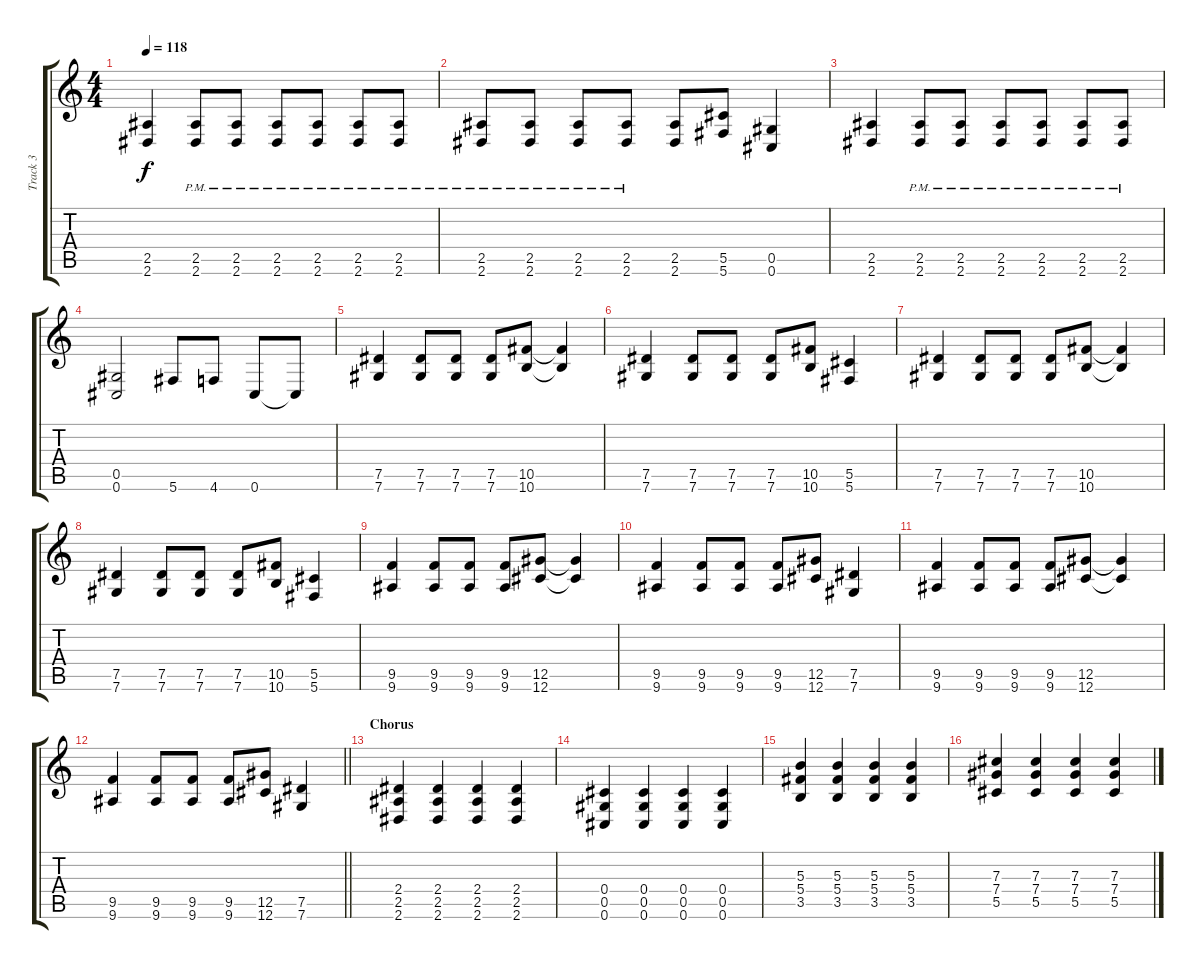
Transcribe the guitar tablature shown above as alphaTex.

\track ("Track 3" "Track 3") {instrument distortionguitar}
\staff {score tabs}
\tuning (Eb4 Bb3 Gb3 Db3 Ab2 Db2) {hide}
\ts (4 4)
\tempo 118
\clef g2
\ks c
(2.5 2.6).4{dy f} (2.5{pm} 2.6{pm}).8 (2.5{pm} 2.6{pm}).8 (2.5{pm} 2.6{pm}).8 (2.5{pm} 2.6{pm}).8 (2.5{pm} 2.6{pm}).8 (2.5{pm} 2.6{pm}).8 |
(2.5{pm} 2.6{pm}).8 (2.5{pm} 2.6{pm}).8 (2.5{pm} 2.6{pm}).8 (2.5{pm} 2.6{pm}).8 (2.5 2.6).8 (5.5 5.6).8 (0.5 0.6).4 |
(2.5 2.6).4 (2.5{pm} 2.6{pm}).8 (2.5{pm} 2.6{pm}).8 (2.5{pm} 2.6{pm}).8 (2.5{pm} 2.6{pm}).8 (2.5{pm} 2.6{pm}).8 (2.5{pm} 2.6{pm}).8 |
(0.5 0.6).2 5.6.8 4.6.8 0.6.8 0.6{t}.8 |
(7.5 7.6).4 (7.5 7.6).8 (7.5 7.6).8 (7.5 7.6).8 (10.5 10.6).8 (10.5{t} 10.6{t}).4 |
(7.5 7.6).4 (7.5 7.6).8 (7.5 7.6).8 (7.5 7.6).8 (10.5 10.6).8 (5.5 5.6).4 |
(7.5 7.6).4 (7.5 7.6).8 (7.5 7.6).8 (7.5 7.6).8 (10.5 10.6).8 (10.5{t} 10.6{t}).4 |
(7.5 7.6).4 (7.5 7.6).8 (7.5 7.6).8 (7.5 7.6).8 (10.5 10.6).8 (5.5 5.6).4 |
(9.5 9.6).4 (9.5 9.6).8 (9.5 9.6).8 (9.5 9.6).8 (12.5 12.6).8 (12.5{t} 12.6{t}).4 |
(9.5 9.6).4 (9.5 9.6).8 (9.5 9.6).8 (9.5 9.6).8 (12.5 12.6).8 (7.5 7.6).4 |
(9.5 9.6).4 (9.5 9.6).8 (9.5 9.6).8 (9.5 9.6).8 (12.5 12.6).8 (12.5{t} 12.6{t}).4 |
\barLineRight lightlight
(9.5 9.6).4 (9.5 9.6).8 (9.5 9.6).8 (9.5 9.6).8 (12.5 12.6).8 (7.5 7.6).4 |
\section ("" "Chorus")
(2.4 2.5 2.6).4 (2.4 2.5 2.6).4 (2.4 2.5 2.6).4 (2.4 2.5 2.6).4 |
(0.4 0.5 0.6).4 (0.4 0.5 0.6).4 (0.4 0.5 0.6).4 (0.4 0.5 0.6).4 |
(5.3 5.4 3.5).4 (5.3 5.4 3.5).4 (5.3 5.4 3.5).4 (5.3 5.4 3.5).4 |
(7.3 7.4 5.5).4 (7.3 7.4 5.5).4 (7.3 7.4 5.5).4 (7.3 7.4 5.5).4
